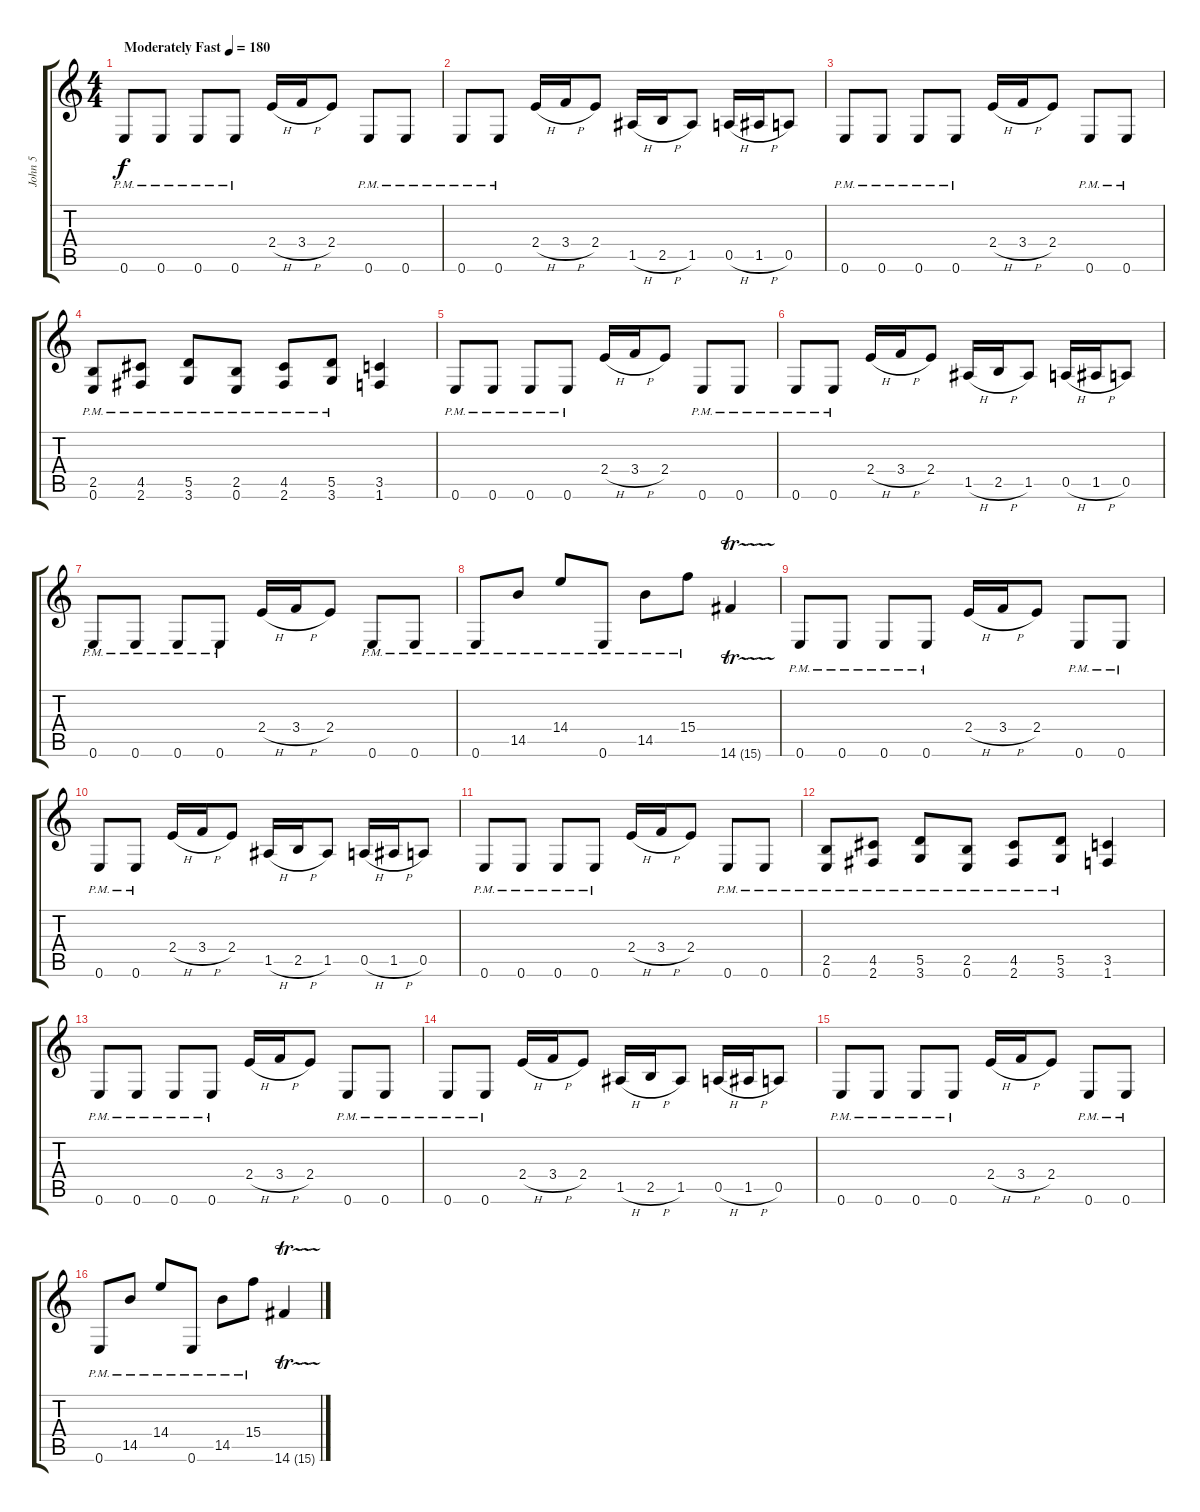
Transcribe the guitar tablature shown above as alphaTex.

\track ("John 5" "John 5") {instrument distortionguitar}
\staff {score tabs}
\tuning (E4 B3 G3 D3 A2 E2) {hide}
\ts (4 4)
\tempo (180 "Moderately Fast")
\clef g2
\ks c
0.6{pm}.8{dy f instrument distortionguitar} 0.6{pm}.8 0.6{pm}.8 0.6{pm}.8 2.4{h}.16 3.4{h}.16 2.4.8 0.6{pm}.8 0.6{pm}.8 |
0.6{pm}.8 0.6{pm}.8 2.4{h}.16 3.4{h}.16 2.4.8 1.5{h}.16 2.5{h}.16 1.5.8 0.5{h}.16 1.5{h}.16 0.5.8 |
0.6{pm}.8 0.6{pm}.8 0.6{pm}.8 0.6{pm}.8 2.4{h}.16 3.4{h}.16 2.4.8 0.6{pm}.8 0.6{pm}.8 |
(2.5{pm} 0.6{pm}).8 (4.5{pm} 2.6{pm}).8 (5.5{pm} 3.6{pm}).8 (2.5{pm} 0.6{pm}).8 (4.5{pm} 2.6{pm}).8 (5.5{pm} 3.6{pm}).8 (3.5 1.6).4 |
0.6{pm}.8 0.6{pm}.8 0.6{pm}.8 0.6{pm}.8 2.4{h}.16 3.4{h}.16 2.4.8 0.6{pm}.8 0.6{pm}.8 |
0.6{pm}.8 0.6{pm}.8 2.4{h}.16 3.4{h}.16 2.4.8 1.5{h}.16 2.5{h}.16 1.5.8 0.5{h}.16 1.5{h}.16 0.5.8 |
0.6{pm}.8 0.6{pm}.8 0.6{pm}.8 0.6{pm}.8 2.4{h}.16 3.4{h}.16 2.4.8 0.6{pm}.8 0.6{pm}.8 |
0.6{pm}.8 14.5{pm}.8 14.4{pm}.8 0.6{pm}.8 14.5{pm}.8 15.4{pm}.8 14.6{tr (15 16)}.4 |
0.6{pm}.8 0.6{pm}.8 0.6{pm}.8 0.6{pm}.8 2.4{h}.16 3.4{h}.16 2.4.8 0.6{pm}.8 0.6{pm}.8 |
0.6{pm}.8 0.6{pm}.8 2.4{h}.16 3.4{h}.16 2.4.8 1.5{h}.16 2.5{h}.16 1.5.8 0.5{h}.16 1.5{h}.16 0.5.8 |
0.6{pm}.8 0.6{pm}.8 0.6{pm}.8 0.6{pm}.8 2.4{h}.16 3.4{h}.16 2.4.8 0.6{pm}.8 0.6{pm}.8 |
(2.5{pm} 0.6{pm}).8 (4.5{pm} 2.6{pm}).8 (5.5{pm} 3.6{pm}).8 (2.5{pm} 0.6{pm}).8 (4.5{pm} 2.6{pm}).8 (5.5{pm} 3.6{pm}).8 (3.5 1.6).4 |
0.6{pm}.8 0.6{pm}.8 0.6{pm}.8 0.6{pm}.8 2.4{h}.16 3.4{h}.16 2.4.8 0.6{pm}.8 0.6{pm}.8 |
0.6{pm}.8 0.6{pm}.8 2.4{h}.16 3.4{h}.16 2.4.8 1.5{h}.16 2.5{h}.16 1.5.8 0.5{h}.16 1.5{h}.16 0.5.8 |
0.6{pm}.8 0.6{pm}.8 0.6{pm}.8 0.6{pm}.8 2.4{h}.16 3.4{h}.16 2.4.8 0.6{pm}.8 0.6{pm}.8 |
0.6{pm}.8 14.5{pm}.8 14.4{pm}.8 0.6{pm}.8 14.5{pm}.8 15.4{pm}.8 14.6{tr (15 16)}.4
